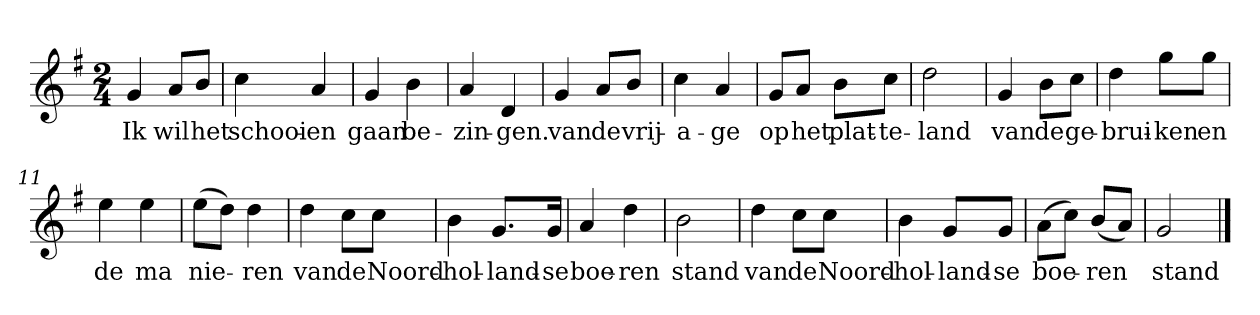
**kern	**text
*part1	*part1
*staff1	*staff1
*clefG2	*
*k[f#]	*
*G:	*
*M2/4	*
*MM120	*
=1	=1
4g	Ik
8a/L	wil
8b/J	het
=2	=2
4cc	schooi-
4a	-en
=3	=3
4g	gaan
4b	be-
=4	=4
4a	-zin-
4d	-gen.
=5	=5
4g	van
8a/L	de
8b/J	vrij-
=6	=6
4cc	-a-
4a	-ge
=7	=7
8g/L	op
8a/J	het
8b\L	plat-
8cc\J	-te-
=8	=8
2dd	-land
=9	=9
4g	van
8b\L	de
8cc\J	ge-
=10	=10
4dd	-brui-
8gg\L	-ken
8gg\J	en
=11	=11
4ee	de
4ee	ma
=12	=12
(8ee\L	nie-
8dd\J)	.
4dd	-ren
=13	=13
4dd	van
8cc\L	de
8cc\J	Noord-
=14	=14
4b	-hol-
8.g/L	-land-
16g/Jk	-se
=15	=15
4a	boe-
4dd	-ren
=16	=16
2b	stand
=17	=17
4dd	van
8cc\L	de
8cc\J	Noord-
=18	=18
4b	-hol-
8g/L	-land-
8g/J	-se
=19	=19
(8a\L	boe-
8cc\J)	.
(8b/L	-ren
8a/J)	.
=20	=20
2g	stand
==	==
*-	*-
